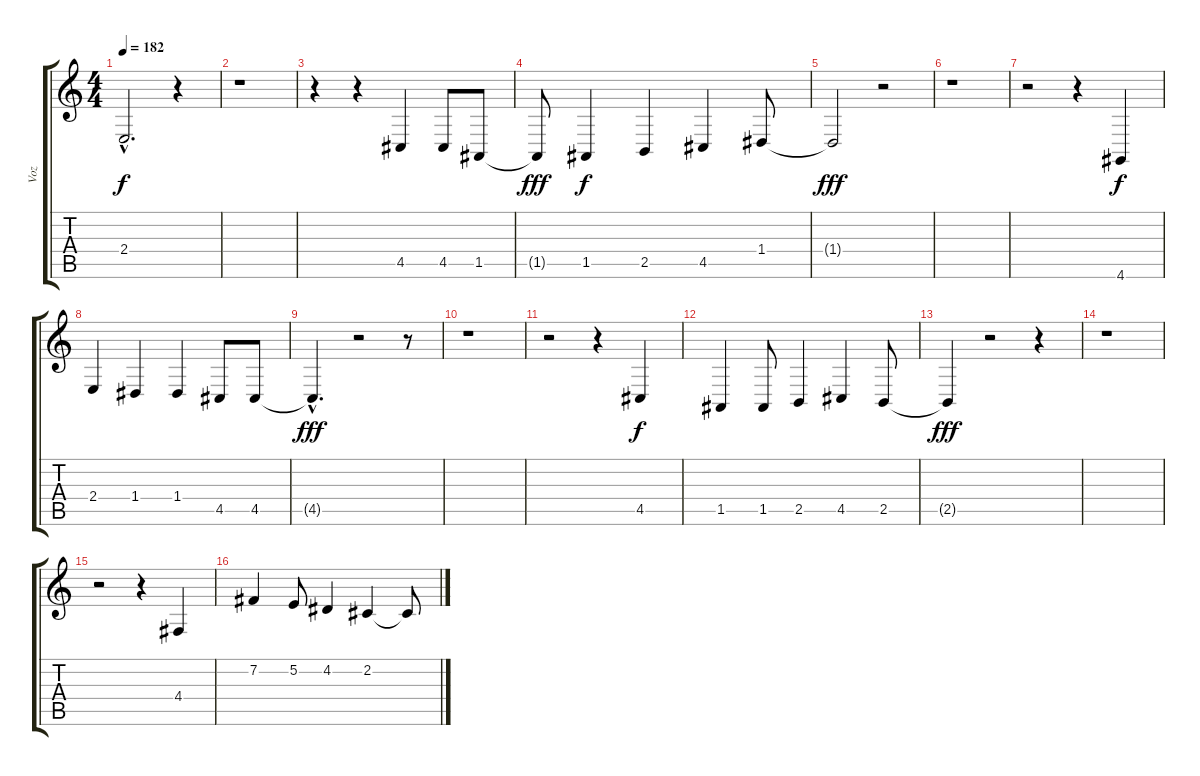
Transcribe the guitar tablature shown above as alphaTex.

\track ("Voz" "Voz") {instrument lead1square}
\staff {score tabs}
\tuning (E4 B3 G3 D3 A2 E2) {hide}
\ts (4 4)
\tempo 182
\clef g2
\ks c
2.4{hac}.2{d dy f instrument acousticguitarnylon} r.4 |
r.1 |
r.4 r.4 4.5.4 4.5.8 1.5.8 |
1.5{t}.8{dy fff} 1.5.4{dy f} 2.5.4 4.5.4 1.4.8 |
1.4{t}.2{dy fff} r.2 |
r.1 |
r.2 r.4 4.6.4{dy f} |
2.4.4 1.4.4 1.4.4 4.5.8 4.5.8 |
4.5{hac t}.4{d dy fff} r.2 r.8 |
r.1 |
r.2 r.4 4.5.4{dy f} |
1.5.4 1.5.8 2.5.4 4.5.4 2.5.8 |
2.5{t}.4{dy fff} r.2 r.4 |
r.1 |
r.2{instrument lead1square} r.4 4.4.4 |
7.2.4 5.2.8 4.2.4 2.2.4 2.2{t}.8
